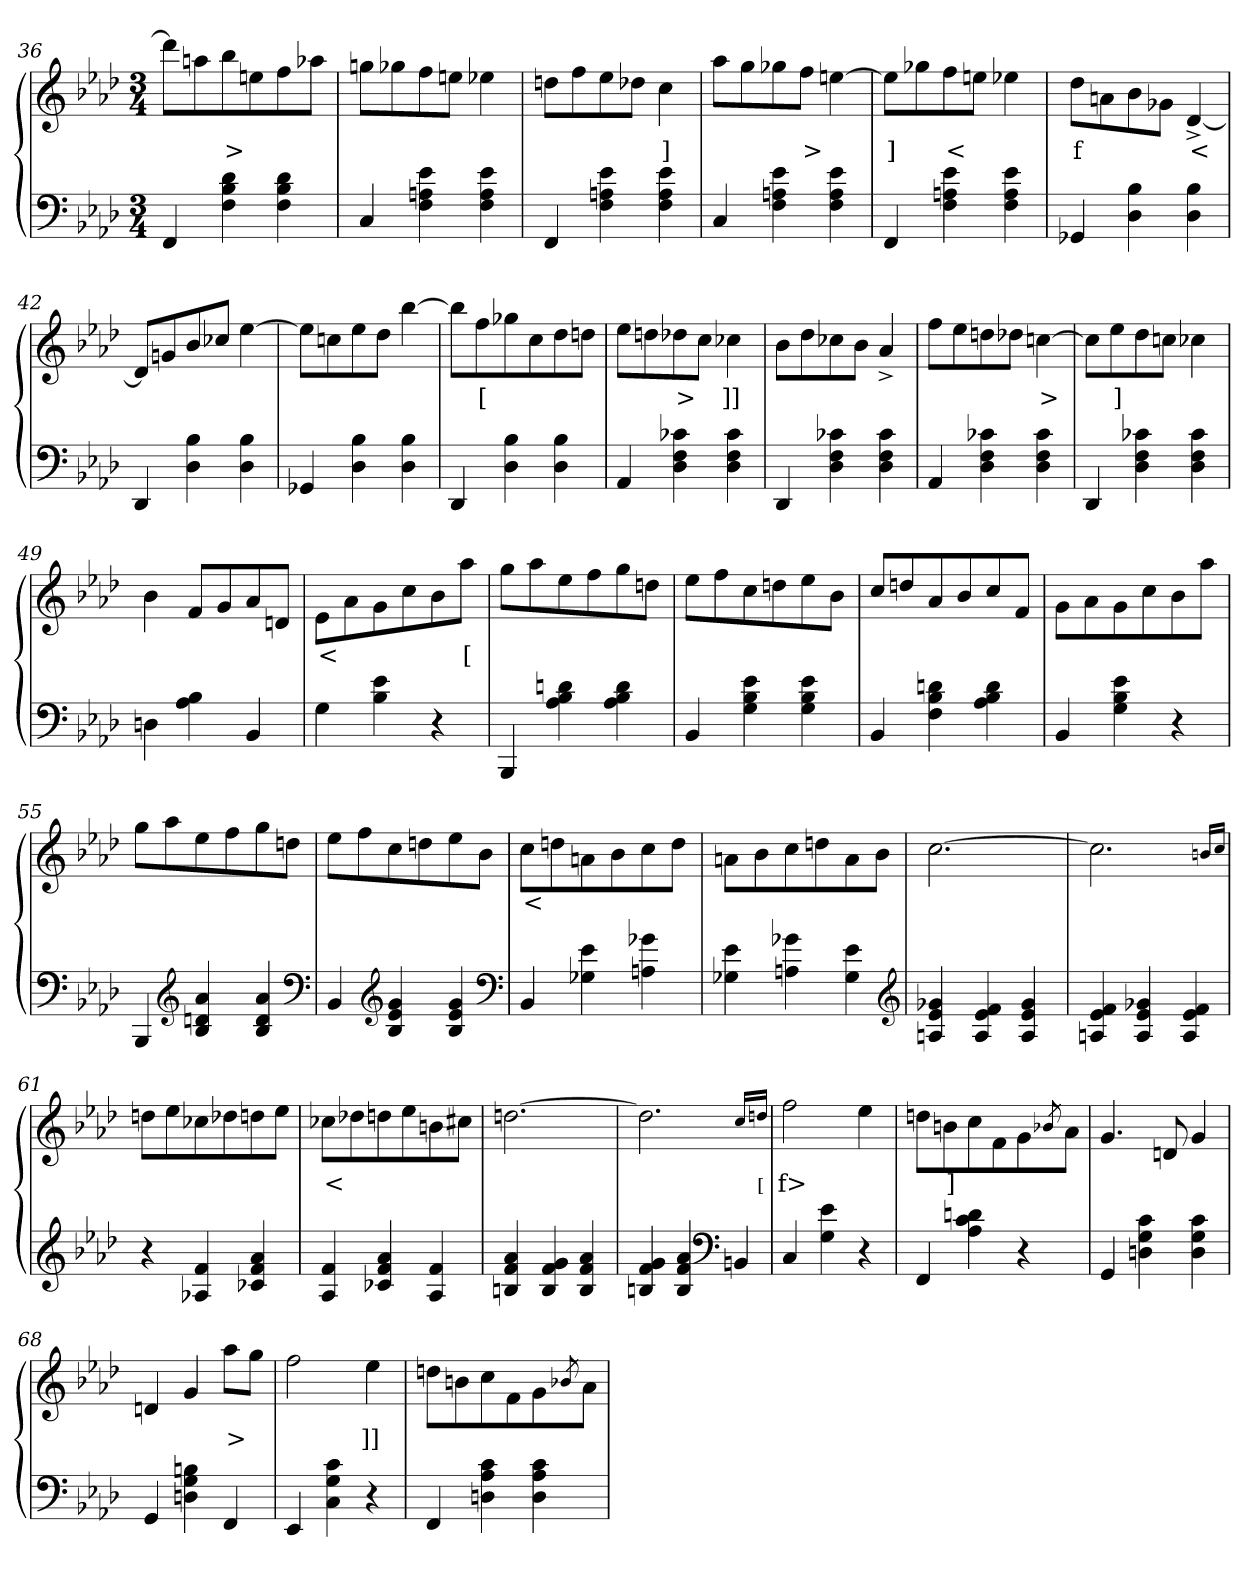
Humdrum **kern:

**kern	**kern	**text
*part2	*part1	*part1
*staff2	*staff1	*staff1
*clefF4	*clefG2	*
*k[b-e-a-d-]	*k[b-e-a-d-]	*
*M3/4	*M3/4	*
=36	=36	=36
4FF	8ddd-L]	.
.	8aan	.
4d- 4B- 4F	8bb-	>
.	8een	.
4d- 4B- 4F	8ff	.
.	8aa-XJ	.
=37	=37	=37
4C	8ggnL	.
.	8gg-X	.
4e- 4An 4F	8ff	.
.	8eenJ	.
4e- 4A 4F	4ee-X	.
=38	=38	=38
4FF	8ddnL	.
.	8ff	.
4e- 4An 4F	8ee-	.
.	8dd-XJ	.
4e- 4A 4F	4cc	]
=39	=39	=39
4C	8aa-L	.
.	8gg	.
4e- 4An 4F	8gg-X	.
.	8ffJ	>
4e- 4A 4F	[4een	.
=40	=40	=40
4FF	8eenL]	]
.	8gg-X	.
4e- 4An 4F	8ff	<
.	8eeJ	.
4e- 4A 4F	4ee-X	.
=41	=41	=41
4GG-X	8dd-L	f
.	8an\	.
4B- 4D-	8b-	.
.	8g-XJ	.
4B- 4D-	[4d-^>	<
=42	=42	=42
4DD-	8d-L]	.
.	8gn	.
4B- 4D-	8b-	.
.	8cc-XJ	.
4B- 4D-	[4ee-	.
=43	=43	=43
4GG-X	8ee-L]	.
.	8ccn	.
4B- 4D-	8ee-	.
.	8dd-J	.
4B- 4D-	[4bb-	.
=44	=44	=44
4DD-	8bb-L]	.
.	8ff	[
4B- 4D-	8gg-X	.
.	8cc	.
4B- 4D-	8dd-	.
.	8ddnJ	.
=45	=45	=45
4AA-	8ee-L	.
.	8ddn	.
4c-X 4F 4D-	8dd-X	>
.	8ccJ	.
4c- 4F 4D-	4cc-X	]]
=46	=46	=46
4DD-	8b-L	.
.	8dd-	.
4c-X 4F 4D-	8cc-X	.
.	8b-J	.
4c- 4F 4D-	4a-^>	.
=47	=47	=47
4AA-	8ffL	.
.	8ee-	.
4c-X 4F 4D-	8ddn	.
.	8dd-XJ	.
4c- 4F 4D-	[4ccn	>
=48	=48	=48
4DD-	8ccL]	.
.	8ee-	]
4c-X 4F 4D-	8dd-	.
.	8ccnJ	.
4c- 4F 4D-	4cc-X	.
=49	=49	=49
4Dn	4b-	.
4B- 4A-	8fL	.
.	8g	.
4BB-	8a-	.
.	8dnJ	.
=50	=50	=50
4G	8e-L	<
.	8a-	.
4e- 4B-	8g	.
.	8cc	.
4r	8b-	.
.	8aa-J	[
=51	=51	=51
4BBB-	8ggL	.
.	8aa-	.
4dn 4B- 4A-	8ee-	.
.	8ff	.
4d 4B- 4A-	8gg	.
.	8ddnJ	.
=52	=52	=52
4BB-	8ee-L	.
.	8ff	.
4e- 4B- 4G	8cc	.
.	8ddn	.
4e- 4B- 4G	8ee-	.
.	8b-J	.
=53	=53	=53
4BB-	8ccL	.
.	8ddn	.
4dn 4B- 4F	8a-	.
.	8b-	.
4d 4B- 4A-	8cc	.
.	8fJ	.
=54	=54	=54
4BB-	8gL	.
.	8a-	.
4e- 4B- 4G	8g	.
.	8cc	.
4r	8b-	.
.	8aa-J	.
=55	=55	=55
4BBB-	8ggL	.
.	8aa-	.
*clefG2	*	*
4a- 4dn 4B-	8ee-	.
.	8ff	.
4a- 4d 4B-	8gg	.
.	8ddnJ	.
*clefF4	*	*
=56	=56	=56
4BB-	8ee-L	.
.	8ff	.
*clefG2	*	*
4g 4e- 4B-	8cc	.
.	8ddn	.
4g 4e- 4B-	8ee-	.
.	8b-J	.
*clefF4	*	*
=57	=57	=57
4BB-	8ccL	<
.	8ddn	.
4e- 4G-X	8an	.
.	8b-	.
4g- 4An	8cc	.
.	8ddJ	.
=58	=58	=58
4e- 4G-X	8anL	.
.	8b-	.
4g- 4An	8cc	.
.	8ddn	.
4e- 4G-	8a	.
.	8b-J	.
*clefG2	*	*
=59	=59	=59
4g-X 4e- 4An	[2.cc	.
4f 4e- 4A	.	.
4g- 4e- 4A	.	.
=60	=60	=60
4f 4e- 4An	2.cc]	.
4g-X 4e- 4A	.	.
4f 4e- 4A	.	.
.	16qqbn/LL	.
.	16qqcc/JJ	.
=61	=61	=61
4r	8ddnL	.
.	8ee-	.
4f 4A-X	8cc-X	.
.	8dd-X	.
4a- 4f 4c-X	8ddn	.
.	8ee-J	.
=62	=62	=62
4f 4A-	8cc-XL	<
.	8dd-X	.
4a- 4f 4c-X	8ddn	.
.	8ee-	.
4f 4A-	8bn	.
.	8cc#XJ	.
=63	=63	=63
4a- 4f 4Bn	[2.ddn	.
4g 4f 4B	.	.
4a- 4f 4B	.	.
=64	=64	=64
4g 4f 4Bn	2.ddn]	.
4a- 4f 4B	.	.
*clefF4	*	*
4BBn	.	.
.	16qqcc/LL	.
.	16qqddn/JJ	[
=65	=65	=65
4C	2ff	f>
4e- 4G	.	.
4r	4ee-	.
=66	=66	=66
4FF	8ddnL	.
.	8bn\	]
4dn 4c 4A-	8cc	.
.	8f	.
4r	8g	.
.	8qb-X/	.
.	8a-J	.
=67	=67	=67
4GG	4.g	.
4c 4G 4Dn	.	.
.	8dn	.
4c 4G 4D	4g	.
=68	=68	=68
4GG	4dn	.
4Bn 4G 4Dn	4g	.
4FF	8aa-L	>
.	8ggJ	.
=69	=69	=69
4EE-	2ff	.
4c 4G 4C	.	.
4r	4ee-	]]
=70	=70	=70
4FF	8ddn\L	.
.	8bn	.
4c 4A- 4Dn	8cc	.
.	8f	.
4c 4A- 4D	8g	.
.	8qb-X/	.
.	8a-J	.
=	=	=
*-	*-	*-
